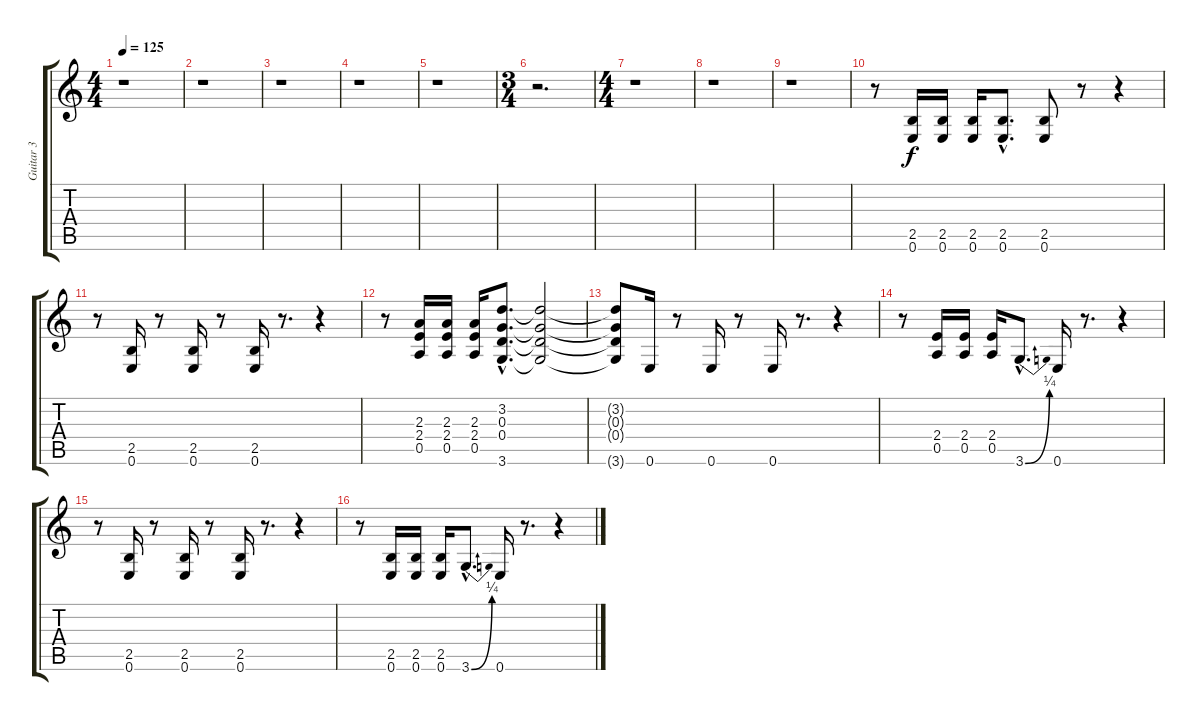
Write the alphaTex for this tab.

\track ("Guitar 3" "Guitar 3") {instrument overdrivenguitar}
\staff {score tabs}
\tuning (E4 B3 G3 D3 A2 E2) {hide}
\ts (4 4)
\tempo 125
\clef g2
\ks c
r.1{dy f} |
r.1 |
r.1 |
r.1 |
r.1 |
\ts (3 4)
r.2{d} |
\ts (4 4)
r.1 |
r.1 |
r.1 |
r.8 (2.5 0.6).16 (2.5 0.6).16 (2.5 0.6).16 (2.5{hac} 0.6{hac}).8{d} (2.5 0.6).8 r.8 r.4 |
r.8 (2.5 0.6).16 r.8 (2.5 0.6).16 r.8 (2.5 0.6).16 r.8{d} r.4 |
r.8 (2.3 2.4 0.5).16 (2.3 2.4 0.5).16 (2.3 2.4 0.5).16 (3.2{hac} 0.3{hac} 0.4{hac} 3.6{hac}).8{d} (3.2{t} 0.3{t} 0.4{t} 3.6{t}).2 |
(3.2{t} 0.3{t} 0.4{t} 3.6{t}).8 0.6.16 r.8 0.6.16 r.8 0.6.16 r.8{d} r.4 |
r.8 (2.4 0.5).16 (2.4 0.5).16 (2.4 0.5).16 3.6{be (bend 0 0 60 1) hac}.8{d} 0.6.16 r.8{d} r.4 |
r.8 (2.5 0.6).16 r.8 (2.5 0.6).16 r.8 (2.5 0.6).16 r.8{d} r.4 |
r.8 (2.5 0.6).16 (2.5 0.6).16 (2.5 0.6).16 3.6{be (bend 0 0 60 1) hac}.8{d} 0.6.16 r.8{d} r.4
